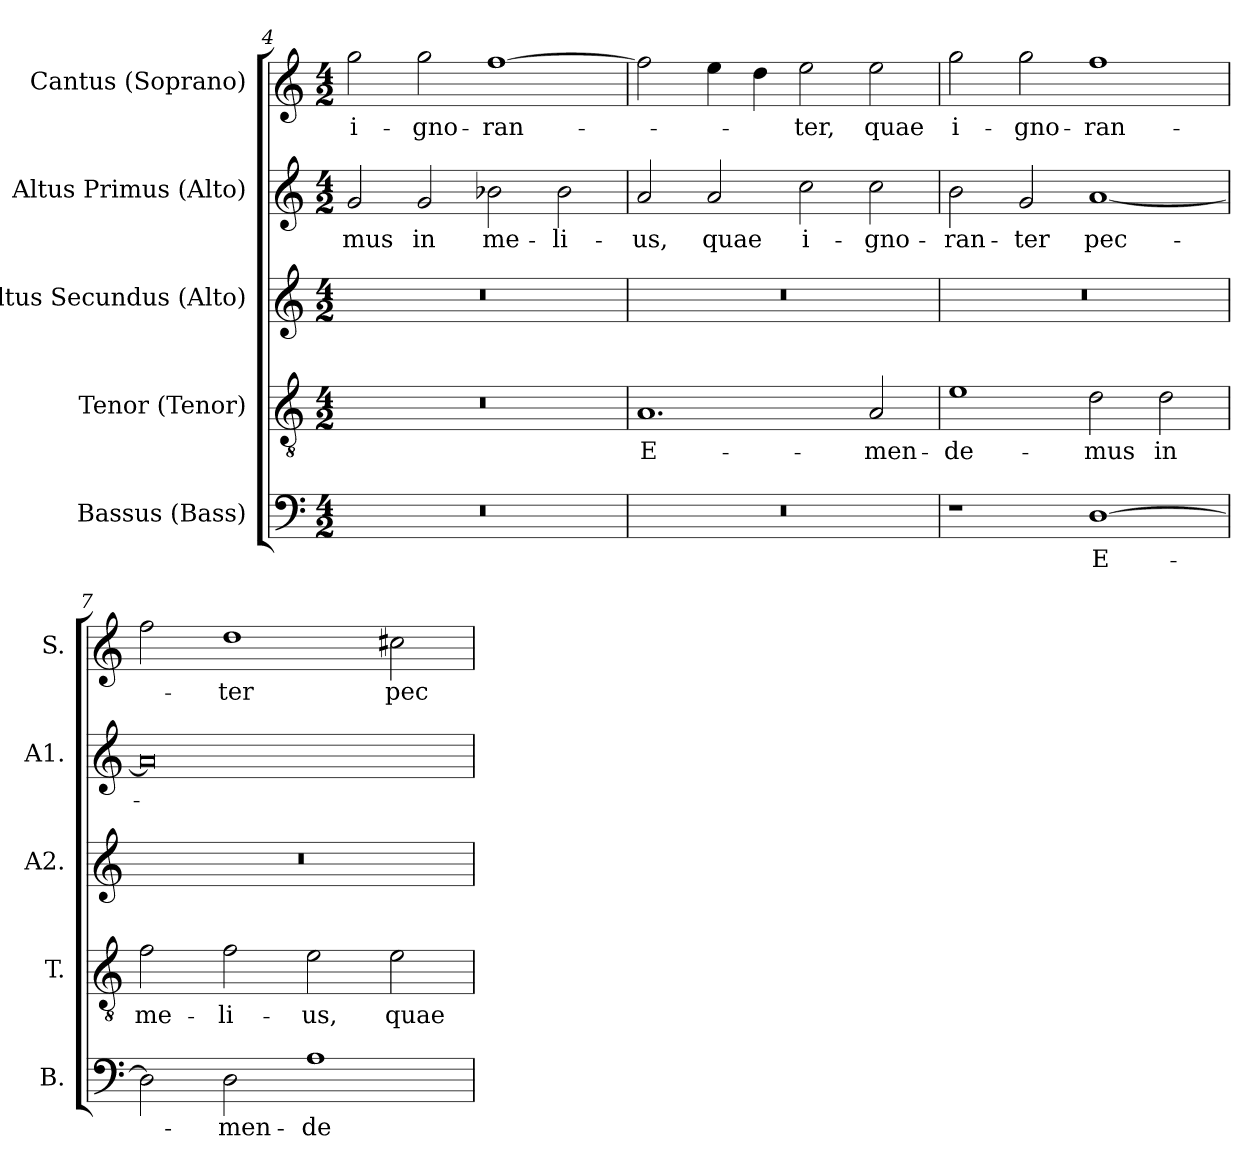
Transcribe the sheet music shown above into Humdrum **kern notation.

**kern	**text	**kern	**text	**kern	**kern	**text	**kern	**text
*part5	*part5	*part4	*part4	*part3	*part2	*part2	*part1	*part1
*staff5	*staff5	*staff4	*staff4	*staff3	*staff2	*staff2	*staff1	*staff1
*I"Bassus (Bass)	*	*I"Tenor (Tenor)	*	*I"Altus Secundus (Alto)	*I"Altus Primus (Alto)	*	*I"Cantus (Soprano)	*
*I'B.	*	*I'T.	*	*I'A2.	*I'A1.	*	*I'S.	*
*clefF4	*	*clefGv2	*	*clefG2	*clefG2	*	*clefG2	*
*	*	*ITrd7c12	*	*	*	*	*	*
*k[]	*	*k[]	*	*k[]	*k[]	*	*k[]	*
*C:	*	*C:	*	*C:	*C:	*	*C:	*
*M4/2	*	*M4/2	*	*M4/2	*M4/2	*	*M4/2	*
=4	=4	=4	=4	=4	=4	=4	=4	=4
!LO:N:vis=1	!	!LO:N:vis=1	!	!LO:N:vis=1	!	!	!	!
!	!	!	!	!	!	!LO:LY:b:color=#000000	!	!
!	!	!	!	!	!	!	!	!LO:LY:b:color=#000000
0r	.	0r	.	0r	2gi/	-mus	2ggi\	i-
!	!	!	!	!	!	!LO:LY:b:color=#000000	!	!
!	!	!	!	!	!	!	!	!LO:LY:b:color=#000000
.	.	.	.	.	2gi/	in	2ggi\	-gno-
!	!	!	!	!	!	!LO:LY:b:color=#000000	!	!
!	!	!	!	!	!	!	!	!LO:LY:b:color=#000000
.	.	.	.	.	2b-Xi\	me-	[1ffi	-ran-
!	!	!	!	!	!	!LO:LY:b:color=#000000	!	!
.	.	.	.	.	2b-i\	-li-	.	.
!!LO:LB:g=z
=5	=5	=5	=5	=5	=5	=5	=5	=5
!LO:N:vis=1	!	!	!	!	!	!	!	!
!	!	!	!LO:LY:b:color=#000000	!LO:N:vis=1	!	!	!	!
!	!	!	!	!	!	!LO:LY:b:color=#000000	!	!
0r	.	1.AAi	E-	0r	2ai/	-us,	2ffi\]	.
!	!	!	!	!	!	!LO:LY:b:color=#000000	!	!
.	.	.	.	.	2ai/	quae	4eei\	.
.	.	.	.	.	.	.	4ddi\	.
!	!	!	!	!	!	!LO:LY:b:color=#000000	!	!
!	!	!	!	!	!	!	!	!LO:LY:b:color=#000000
.	.	.	.	.	2cci\	i-	2eei\	-ter,
!	!	!	!LO:LY:b:color=#000000	!	!	!	!	!
!	!	!	!	!	!	!LO:LY:b:color=#000000	!	!
!	!	!	!	!	!	!	!	!LO:LY:b:color=#000000
.	.	2AAi/	-men-	.	2cci\	-gno-	2eei\	quae
=6	=6	=6	=6	=6	=6	=6	=6	=6
!	!	!	!LO:LY:b:color=#000000	!LO:N:vis=1	!	!	!	!
!	!	!	!	!	!	!LO:LY:b:color=#000000	!	!
!	!	!	!	!	!	!	!	!LO:LY:b:color=#000000
1r	.	1Ei	-de-	0r	2bi\	-ran-	2ggi\	i-
!	!	!	!	!	!	!LO:LY:b:color=#000000	!	!
!	!	!	!	!	!	!	!	!LO:LY:b:color=#000000
.	.	.	.	.	2gi/	-ter	2ggi\	-gno-
!	!LO:LY:b:color=#000000	!	!	!	!	!	!	!
!	!	!	!LO:LY:b:color=#000000	!	!	!	!	!
!	!	!	!	!	!	!LO:LY:b:color=#000000	!	!
!	!	!	!	!	!	!	!	!LO:LY:b:color=#000000
[1Di	E-	2Di\	-mus	.	[1ai	pec-	1ffi	-ran-
!	!	!	!LO:LY:b:color=#000000	!	!	!	!	!
.	.	2Di\	in	.	.	.	.	.
=7	=7	=7	=7	=7	=7	=7	=7	=7
!	!	!	!LO:LY:b:color=#000000	!LO:N:vis=1	!	!	!	!
2Di\]	.	2Fi\	me-	0r	0ai]	.	2ffi\	.
!	!LO:LY:b:color=#000000	!	!	!	!	!	!	!
!	!	!	!LO:LY:b:color=#000000	!	!	!	!	!
!	!	!	!	!	!	!	!	!LO:LY:b:color=#000000
2Di\	-men-	2Fi\	-li-	.	.	.	1ddi	-ter
!	!LO:LY:b:color=#000000	!	!	!	!	!	!	!
!	!	!	!LO:LY:b:color=#000000	!	!	!	!	!
1Ai	-de-	2Ei\	-us,	.	.	.	.	.
!	!	!	!LO:LY:b:color=#000000	!	!	!	!	!
!	!	!	!	!	!	!	!	!LO:LY:b:color=#000000
.	.	2Ei\	quae	.	.	.	2cc#Xi\	pec-
=	=	=	=	=	=	=	=	=
*-	*-	*-	*-	*-	*-	*-	*-	*-
